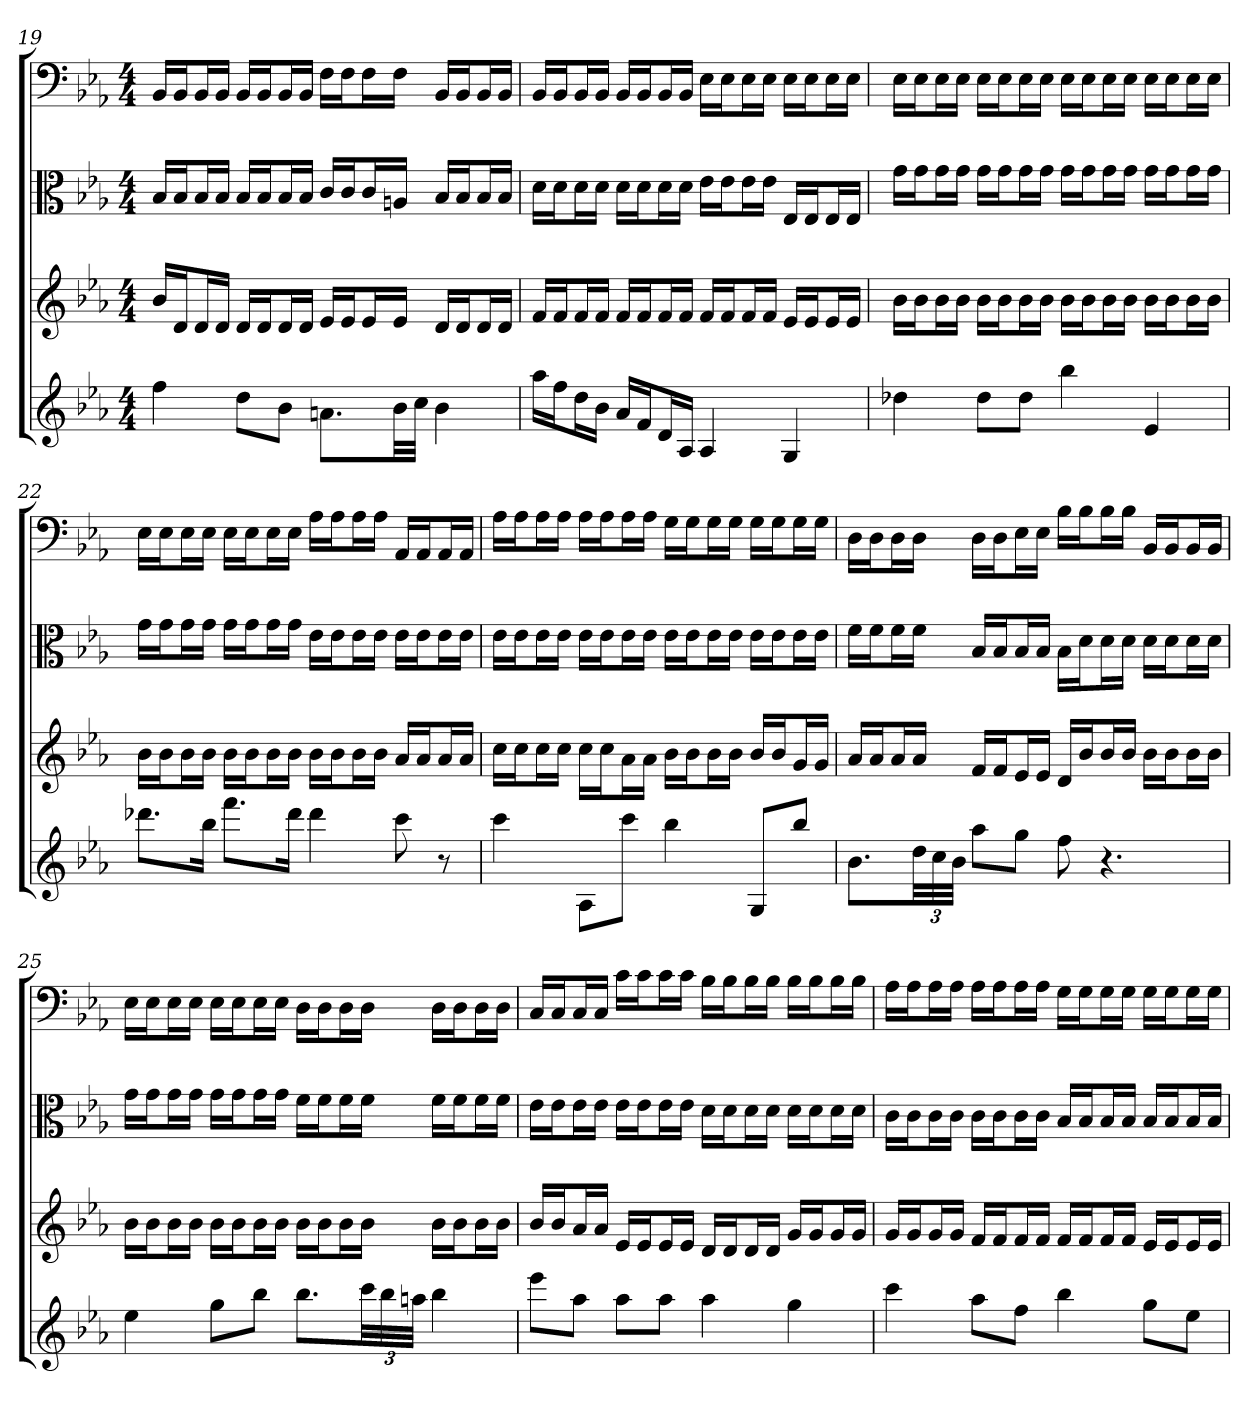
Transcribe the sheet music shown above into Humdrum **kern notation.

**kern	**kern	**kern	**kern
*part4	*part3	*part2	*part1
*staff4	*staff3	*staff2	*staff1
*	*	*clefC3	*clefF4
*k[b-e-a-]	*k[b-e-a-]	*k[b-e-a-]	*k[b-e-a-]
*E-:	*E-:	*E-:	*E-:
*M4/4	*M4/4	*M4/4	*M4/4
=19	=19	=19	=19
4ff	16b-LL	16B-/LL	16BB-/LL
.	16dJ	16B-/J	16BB-/J
.	16dL	16B-/L	16BB-/L
.	16dJJ	16B-/JJ	16BB-/JJ
8ddL	16dLL	16B-/LL	16BB-/LL
.	16dJ	16B-/J	16BB-/J
8b-J	16dL	16B-/L	16BB-/L
.	16dJJ	16B-/JJ	16BB-/JJ
8.anL	16e-LL	16c/LL	16F\LL
.	16e-J	16c/J	16F\J
.	16e-L	16c/L	16F\L
32b-LL	16e-JJ	16An/JJ	16F\JJ
32ccJJJ	.	.	.
4b-	16dLL	16B-/LL	16BB-/LL
.	16dJ	16B-/J	16BB-/J
.	16dL	16B-/L	16BB-/L
.	16dJJ	16B-/JJ	16BB-/JJ
=20	=20	=20	=20
16aa-LL	16fLL	16d\LL	16BB-/LL
16ffJ	16fJ	16d\J	16BB-/J
16ddL	16fL	16d\L	16BB-/L
16b-JJ	16fJJ	16d\JJ	16BB-/JJ
16a-LL	16fLL	16d\LL	16BB-/LL
16fJ	16fJ	16d\J	16BB-/J
16dL	16fL	16d\L	16BB-/L
16A-JJ	16fJJ	16d\JJ	16BB-/JJ
4A-	16fLL	16e-\LL	16E-\LL
.	16fJ	16e-\J	16E-\J
.	16fL	16e-\L	16E-\L
.	16fJJ	16e-\JJ	16E-\JJ
4G	16e-LL	16E-/LL	16E-\LL
.	16e-J	16E-/J	16E-\J
.	16e-L	16E-/L	16E-\L
.	16e-JJ	16E-/JJ	16E-\JJ
=21	=21	=21	=21
4dd-X	16b-LL	16g\LL	16E-\LL
.	16b-J	16g\J	16E-\J
.	16b-L	16g\L	16E-\L
.	16b-JJ	16g\JJ	16E-\JJ
8dd-L	16b-LL	16g\LL	16E-\LL
.	16b-J	16g\J	16E-\J
8dd-J	16b-L	16g\L	16E-\L
.	16b-JJ	16g\JJ	16E-\JJ
4bb-	16b-LL	16g\LL	16E-\LL
.	16b-J	16g\J	16E-\J
.	16b-L	16g\L	16E-\L
.	16b-JJ	16g\JJ	16E-\JJ
4e-	16b-LL	16g\LL	16E-\LL
.	16b-J	16g\J	16E-\J
.	16b-L	16g\L	16E-\L
.	16b-JJ	16g\JJ	16E-\JJ
=22	=22	=22	=22
8.ddd-XL	16b-LL	16g\LL	16E-\LL
.	16b-J	16g\J	16E-\J
.	16b-L	16g\L	16E-\L
16bb-Jk	16b-JJ	16g\JJ	16E-\JJ
8.fffL	16b-LL	16g\LL	16E-\LL
.	16b-J	16g\J	16E-\J
.	16b-L	16g\L	16E-\L
16ddd-Jk	16b-JJ	16g\JJ	16E-\JJ
4ddd-	16b-LL	16e-\LL	16A-\LL
.	16b-J	16e-\J	16A-\J
.	16b-L	16e-\L	16A-\L
.	16b-JJ	16e-\JJ	16A-\JJ
8ccc	16a-LL	16e-\LL	16AA-/LL
.	16a-J	16e-\J	16AA-/J
8r	16a-L	16e-\L	16AA-/L
.	16a-JJ	16e-\JJ	16AA-/JJ
=23	=23	=23	=23
4ccc	16ccLL	16e-\LL	16A-\LL
.	16ccJ	16e-\J	16A-\J
.	16ccL	16e-\L	16A-\L
.	16ccJJ	16e-\JJ	16A-\JJ
8A-L	16ccLL	16e-\LL	16A-\LL
.	16ccJ	16e-\J	16A-\J
8cccJ	16a-L	16e-\L	16A-\L
.	16a-JJ	16e-\JJ	16A-\JJ
4bb-	16b-LL	16e-\LL	16G\LL
.	16b-J	16e-\J	16G\J
.	16b-L	16e-\L	16G\L
.	16b-JJ	16e-\JJ	16G\JJ
8GL	16b-LL	16e-\LL	16G\LL
.	16b-J	16e-\J	16G\J
8bb-J	16gL	16e-\L	16G\L
.	16gJJ	16e-\JJ	16G\JJ
=24	=24	=24	=24
8.b-L	16a-LL	16f\LL	16D\LL
.	16a-J	16f\J	16D\J
.	16a-L	16f\L	16D\L
48ddLL	16a-JJ	16f\JJ	16D\JJ
48cc	.	.	.
48b-JJJ	.	.	.
8aa-L	16fLL	16B-/LL	16D\LL
.	16fJ	16B-/J	16D\J
8ggJ	16e-L	16B-/L	16E-\L
.	16e-JJ	16B-/JJ	16E-\JJ
8ff	16dLL	16B-\LL	16B-\LL
.	16b-J	16d\J	16B-\J
4.r	16b-L	16d\L	16B-\L
.	16b-JJ	16d\JJ	16B-\JJ
.	16b-LL	16d\LL	16BB-/LL
.	16b-J	16d\J	16BB-/J
.	16b-L	16d\L	16BB-/L
.	16b-JJ	16d\JJ	16BB-/JJ
=25	=25	=25	=25
4ee-	16b-LL	16g\LL	16E-\LL
.	16b-J	16g\J	16E-\J
.	16b-L	16g\L	16E-\L
.	16b-JJ	16g\JJ	16E-\JJ
8ggL	16b-LL	16g\LL	16E-\LL
.	16b-J	16g\J	16E-\J
8bb-J	16b-L	16g\L	16E-\L
.	16b-JJ	16g\JJ	16E-\JJ
8.bb-L	16b-LL	16f\LL	16D\LL
.	16b-J	16f\J	16D\J
.	16b-L	16f\L	16D\L
48cccLL	16b-JJ	16f\JJ	16D\JJ
48bb-	.	.	.
48aanJJJ	.	.	.
4bb-	16b-LL	16f\LL	16D\LL
.	16b-J	16f\J	16D\J
.	16b-L	16f\L	16D\L
.	16b-JJ	16f\JJ	16D\JJ
=26	=26	=26	=26
8eee-L	16b-LL	16e-\LL	16C/LL
.	16b-J	16e-\J	16C/J
8aa-J	16a-L	16e-\L	16C/L
.	16a-JJ	16e-\JJ	16C/JJ
8aa-L	16e-LL	16e-\LL	16c\LL
.	16e-J	16e-\J	16c\J
8aa-J	16e-L	16e-\L	16c\L
.	16e-JJ	16e-\JJ	16c\JJ
4aa-	16dLL	16d\LL	16B-\LL
.	16dJ	16d\J	16B-\J
.	16dL	16d\L	16B-\L
.	16dJJ	16d\JJ	16B-\JJ
4gg	16gLL	16d\LL	16B-\LL
.	16gJ	16d\J	16B-\J
.	16gL	16d\L	16B-\L
.	16gJJ	16d\JJ	16B-\JJ
=27	=27	=27	=27
4ccc	16gLL	16c\LL	16A-\LL
.	16gJ	16c\J	16A-\J
.	16gL	16c\L	16A-\L
.	16gJJ	16c\JJ	16A-\JJ
8aa-L	16fLL	16c\LL	16A-\LL
.	16fJ	16c\J	16A-\J
8ffJ	16fL	16c\L	16A-\L
.	16fJJ	16c\JJ	16A-\JJ
4bb-	16fLL	16B-/LL	16G\LL
.	16fJ	16B-/J	16G\J
.	16fL	16B-/L	16G\L
.	16fJJ	16B-/JJ	16G\JJ
8ggL	16e-LL	16B-/LL	16G\LL
.	16e-J	16B-/J	16G\J
8ee-J	16e-L	16B-/L	16G\L
.	16e-JJ	16B-/JJ	16G\JJ
=	=	=	=
*-	*-	*-	*-
